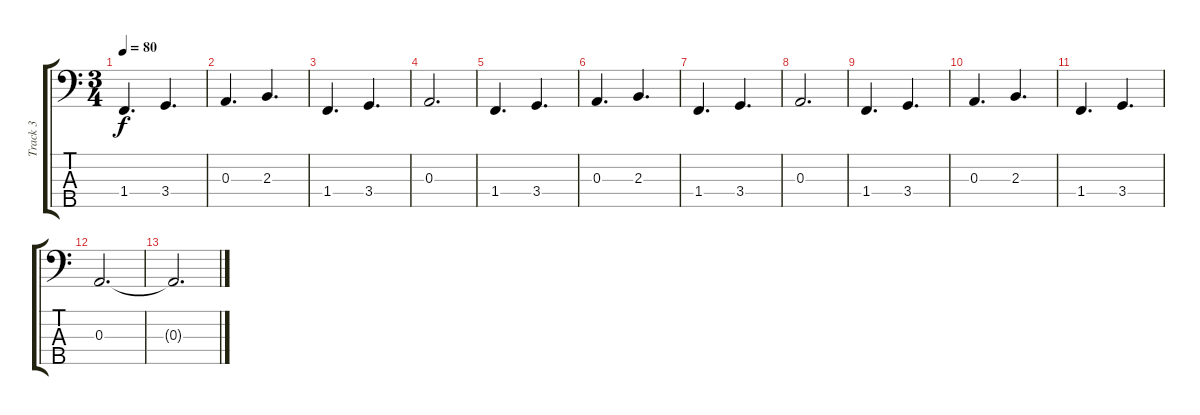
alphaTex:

\track ("Track 3" "Track 3") {instrument electricbassfinger}
\staff {score tabs}
\tuning (G2 D2 A1 E1 B0) {hide}
\ts (3 4)
\tempo 80
\clef f4
\ks c
1.4.4{d dy f} 3.4.4{d} |
0.3.4{d} 2.3.4{d} |
1.4.4{d} 3.4.4{d} |
0.3.2{d} |
1.4.4{d} 3.4.4{d} |
0.3.4{d} 2.3.4{d} |
1.4.4{d} 3.4.4{d} |
0.3.2{d} |
1.4.4{d} 3.4.4{d} |
0.3.4{d} 2.3.4{d} |
1.4.4{d} 3.4.4{d} |
0.3.2{d} |
0.3{t}.2{d}
